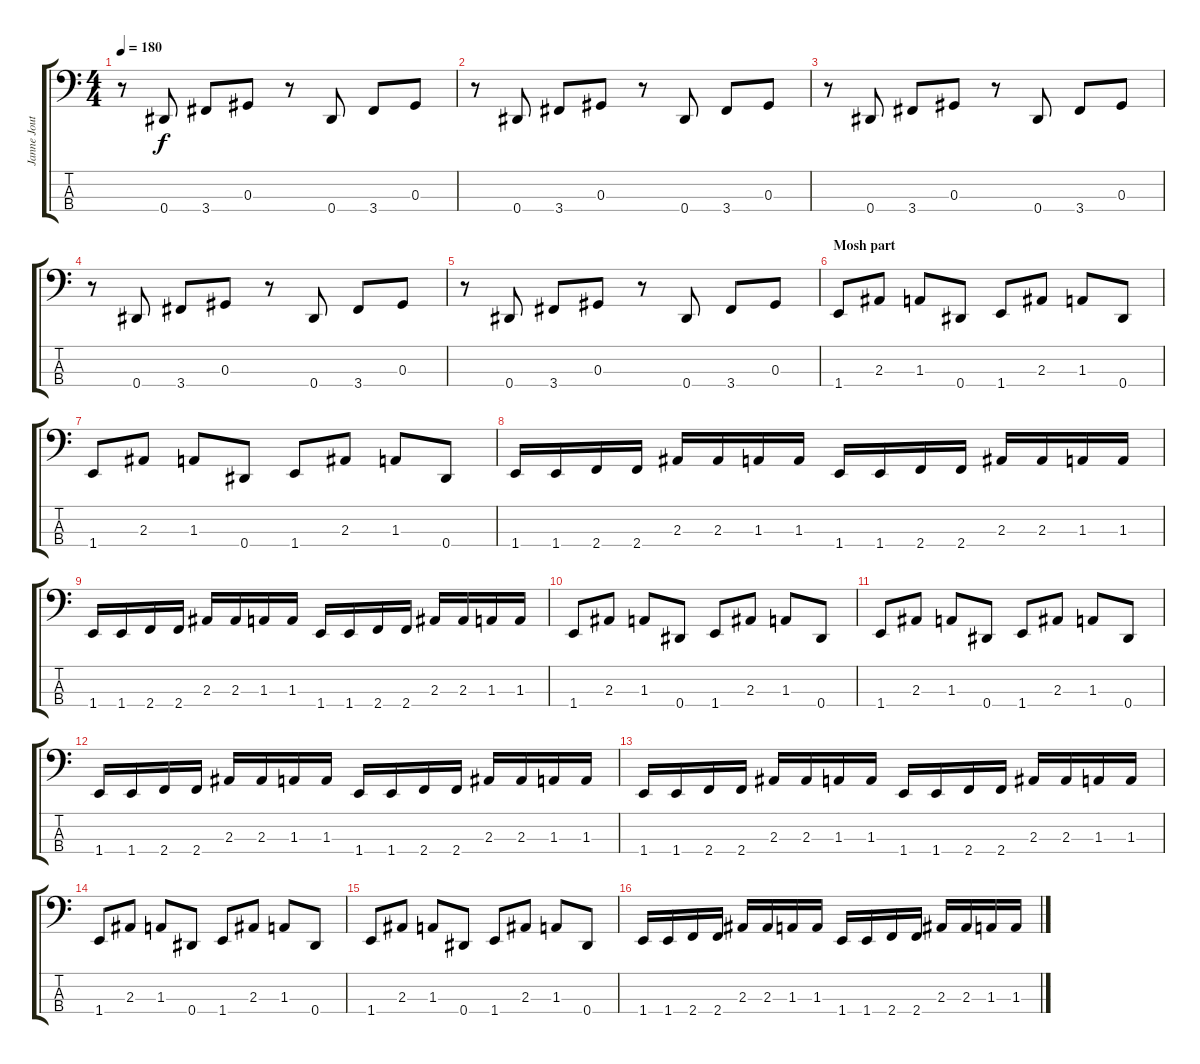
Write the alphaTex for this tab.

\track ("Janne Joutsenniemi" "Janne Jout") {instrument electricbasspick}
\staff {score tabs}
\tuning (Gb2 Db2 Ab1 Eb1) {hide}
\ts (4 4)
\tempo 180
\clef f4
\ks c
r.8{dy f} 0.4.8 3.4.8 0.3.8 r.8 0.4.8 3.4.8 0.3.8 |
r.8 0.4.8 3.4.8 0.3.8 r.8 0.4.8 3.4.8 0.3.8 |
r.8 0.4.8 3.4.8 0.3.8 r.8 0.4.8 3.4.8 0.3.8 |
r.8 0.4.8 3.4.8 0.3.8 r.8 0.4.8 3.4.8 0.3.8 |
r.8 0.4.8 3.4.8 0.3.8 r.8 0.4.8 3.4.8 0.3.8 |
\section ("" "Mosh part")
1.4.8 2.3.8 1.3.8 0.4.8 1.4.8 2.3.8 1.3.8 0.4.8 |
1.4.8 2.3.8 1.3.8 0.4.8 1.4.8 2.3.8 1.3.8 0.4.8 |
1.4.16 1.4.16 2.4.16 2.4.16 2.3.16 2.3.16 1.3.16 1.3.16 1.4.16 1.4.16 2.4.16 2.4.16 2.3.16 2.3.16 1.3.16 1.3.16 |
1.4.16 1.4.16 2.4.16 2.4.16 2.3.16 2.3.16 1.3.16 1.3.16 1.4.16 1.4.16 2.4.16 2.4.16 2.3.16 2.3.16 1.3.16 1.3.16 |
1.4.8 2.3.8 1.3.8 0.4.8 1.4.8 2.3.8 1.3.8 0.4.8 |
1.4.8 2.3.8 1.3.8 0.4.8 1.4.8 2.3.8 1.3.8 0.4.8 |
1.4.16 1.4.16 2.4.16 2.4.16 2.3.16 2.3.16 1.3.16 1.3.16 1.4.16 1.4.16 2.4.16 2.4.16 2.3.16 2.3.16 1.3.16 1.3.16 |
1.4.16 1.4.16 2.4.16 2.4.16 2.3.16 2.3.16 1.3.16 1.3.16 1.4.16 1.4.16 2.4.16 2.4.16 2.3.16 2.3.16 1.3.16 1.3.16 |
1.4.8 2.3.8 1.3.8 0.4.8 1.4.8 2.3.8 1.3.8 0.4.8 |
1.4.8 2.3.8 1.3.8 0.4.8 1.4.8 2.3.8 1.3.8 0.4.8 |
1.4.16 1.4.16 2.4.16 2.4.16 2.3.16 2.3.16 1.3.16 1.3.16 1.4.16 1.4.16 2.4.16 2.4.16 2.3.16 2.3.16 1.3.16 1.3.16
